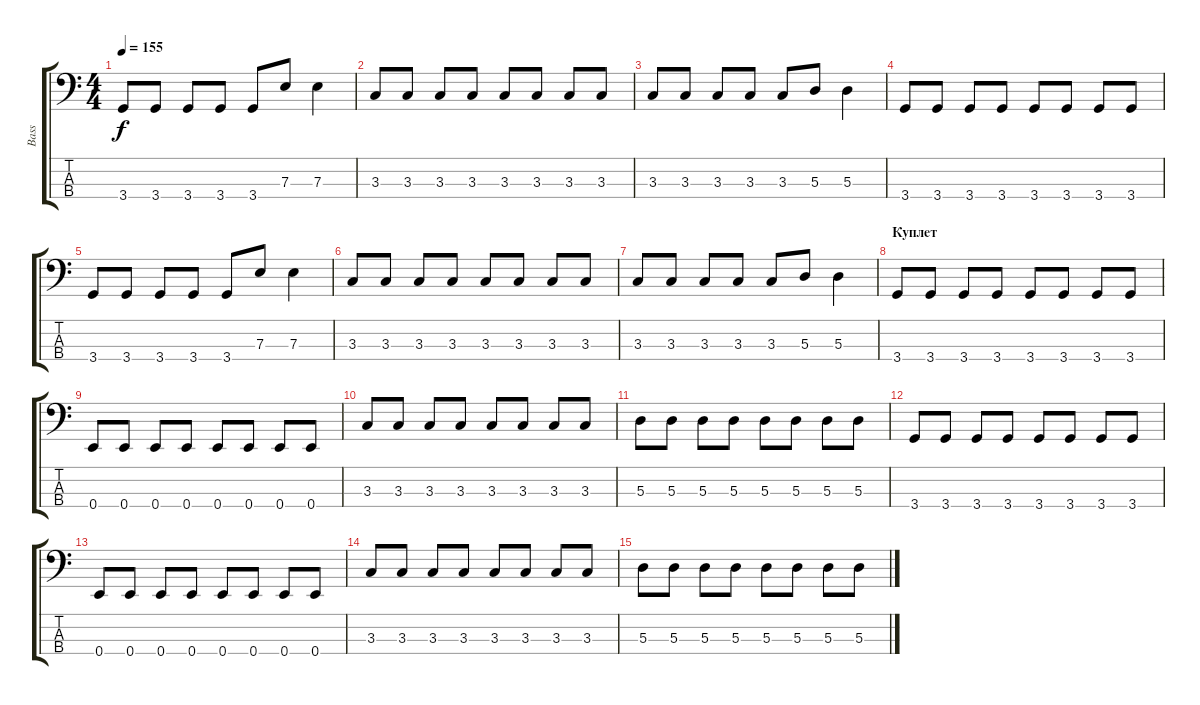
\track ("Bass" "Bass") {instrument acousticguitarsteel}
\staff {score tabs}
\tuning (G2 D2 A1 E1) {hide}
\ts (4 4)
\tempo 155
\clef f4
\ks c
3.4.8{dy f} 3.4.8 3.4.8 3.4.8 3.4.8 7.3.8 7.3.4 |
3.3.8 3.3.8 3.3.8 3.3.8 3.3.8 3.3.8 3.3.8 3.3.8 |
3.3.8 3.3.8 3.3.8 3.3.8 3.3.8 5.3.8 5.3.4 |
3.4.8 3.4.8 3.4.8 3.4.8 3.4.8 3.4.8 3.4.8 3.4.8 |
3.4.8 3.4.8 3.4.8 3.4.8 3.4.8 7.3.8 7.3.4 |
3.3.8 3.3.8 3.3.8 3.3.8 3.3.8 3.3.8 3.3.8 3.3.8 |
3.3.8 3.3.8 3.3.8 3.3.8 3.3.8 5.3.8 5.3.4 |
\section ("" "Куплет")
3.4.8 3.4.8 3.4.8 3.4.8 3.4.8 3.4.8 3.4.8 3.4.8 |
0.4.8 0.4.8 0.4.8 0.4.8 0.4.8 0.4.8 0.4.8 0.4.8 |
3.3.8 3.3.8 3.3.8 3.3.8 3.3.8 3.3.8 3.3.8 3.3.8 |
5.3.8 5.3.8 5.3.8 5.3.8 5.3.8 5.3.8 5.3.8 5.3.8 |
3.4.8 3.4.8 3.4.8 3.4.8 3.4.8 3.4.8 3.4.8 3.4.8 |
0.4.8 0.4.8 0.4.8 0.4.8 0.4.8 0.4.8 0.4.8 0.4.8 |
3.3.8 3.3.8 3.3.8 3.3.8 3.3.8 3.3.8 3.3.8 3.3.8 |
5.3.8 5.3.8 5.3.8 5.3.8 5.3.8 5.3.8 5.3.8 5.3.8
